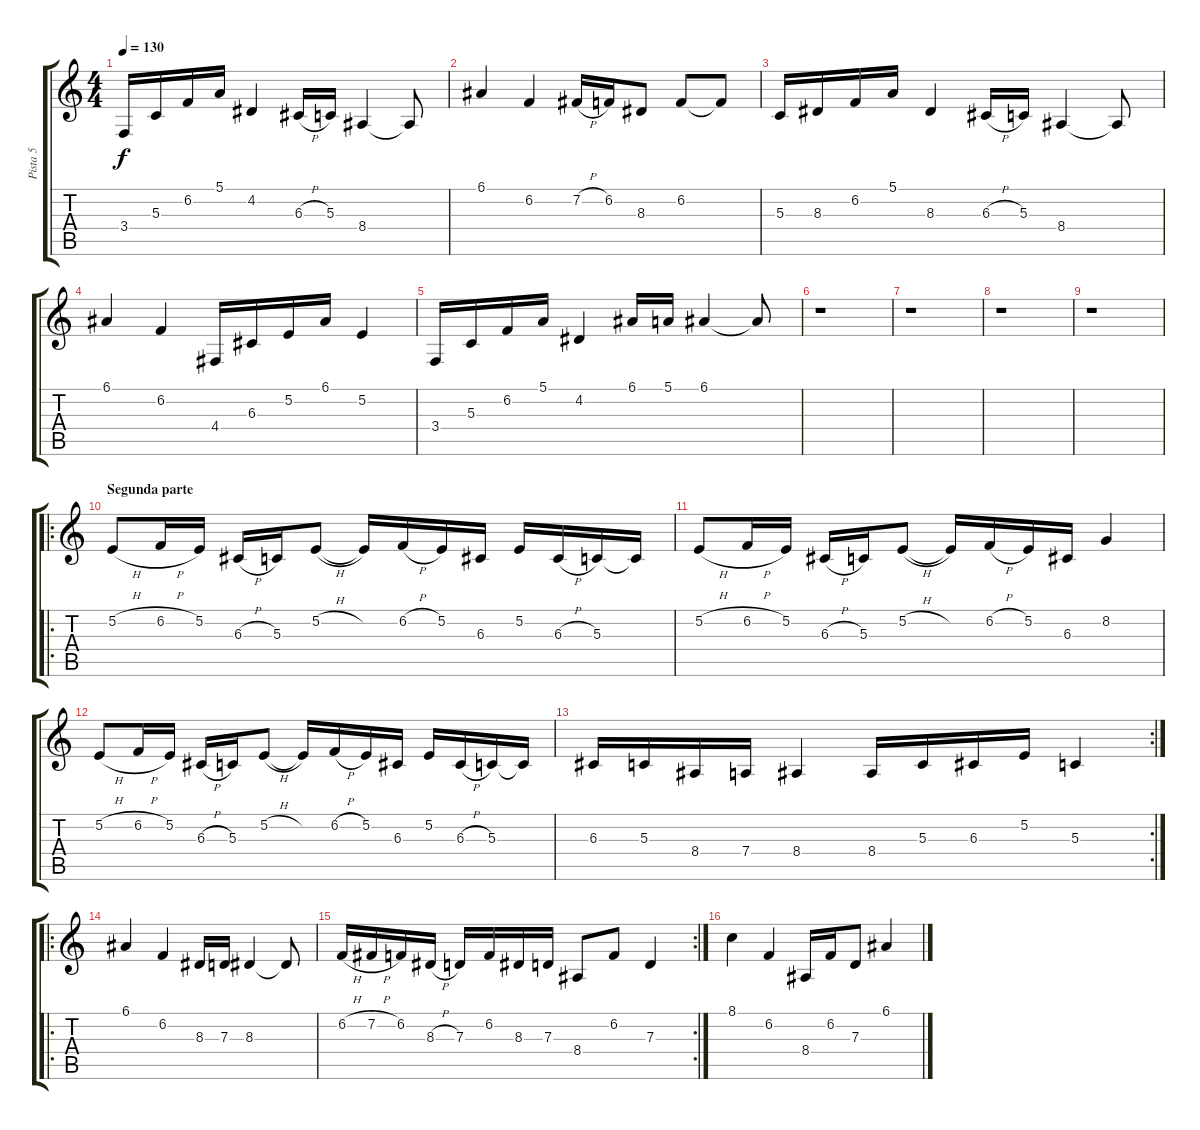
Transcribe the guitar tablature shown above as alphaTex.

\track ("Pista 5" "Pista 5") {instrument bagpipe}
\staff {score tabs}
\tuning (E4 B3 G3 D3 A2 E2) {hide}
\ts (4 4)
\tempo 130
\clef g2
\ks c
3.4.16{dy f} 5.3.16 6.2.16 5.1.16 4.2.4 6.3{h}.16 5.3.16 8.4.4 8.4{t}.8 |
6.1.4 6.2.4 7.2{h}.16 6.2.16 8.3.8 6.2.8 6.2{t}.8 |
5.3.16 8.3.16 6.2.16 5.1.16 8.3.4 6.3{h}.16 5.3.16 8.4.4 8.4{t}.8 |
6.1.4 6.2.4 4.4.16 6.3.16 5.2.16 6.1.16 5.2.4 |
3.4.16 5.3.16 6.2.16 5.1.16 4.2.4 6.1.16 5.1.16 6.1.4 6.1{t}.8 |
r.1 |
r.1 |
r.1 |
r.1 |
\ro
\section ("" "Segunda parte")
5.2{h}.8 6.2{h}.16 5.2.16 6.3{h}.16 5.3.16 5.2{h}.8 5.2{t}.16 6.2{h}.16 5.2.16 6.3.16 5.2.16 6.3{h}.16 5.3.16 5.3{t}.16 |
5.2{h}.8 6.2{h}.16 5.2.16 6.3{h}.16 5.3.16 5.2{h}.8 5.2{t}.16 6.2{h}.16 5.2.16 6.3.16 8.2.4 |
5.2{h}.8 6.2{h}.16 5.2.16 6.3{h}.16 5.3.16 5.2{h}.8 5.2{t}.16 6.2{h}.16 5.2.16 6.3.16 5.2.16 6.3{h}.16 5.3.16 5.3{t}.16 |
\rc 2
6.3.16 5.3.16 8.4.16 7.4.16 8.4.4 8.4.16 5.3.16 6.3.16 5.2.16 5.3.4 |
\ro
6.1.4 6.2.4 8.3.16 7.3.16 8.3.4 8.3{t}.8 |
\rc 2
6.2{h}.16 7.2{h}.16 6.2.16 8.3{h}.16 7.3.16 6.2.16 8.3.16 7.3.16 8.4.8 6.2.8 7.3.4 |
8.1.4 6.2.4 8.4.16 6.2.16 7.3.8 6.1.4
